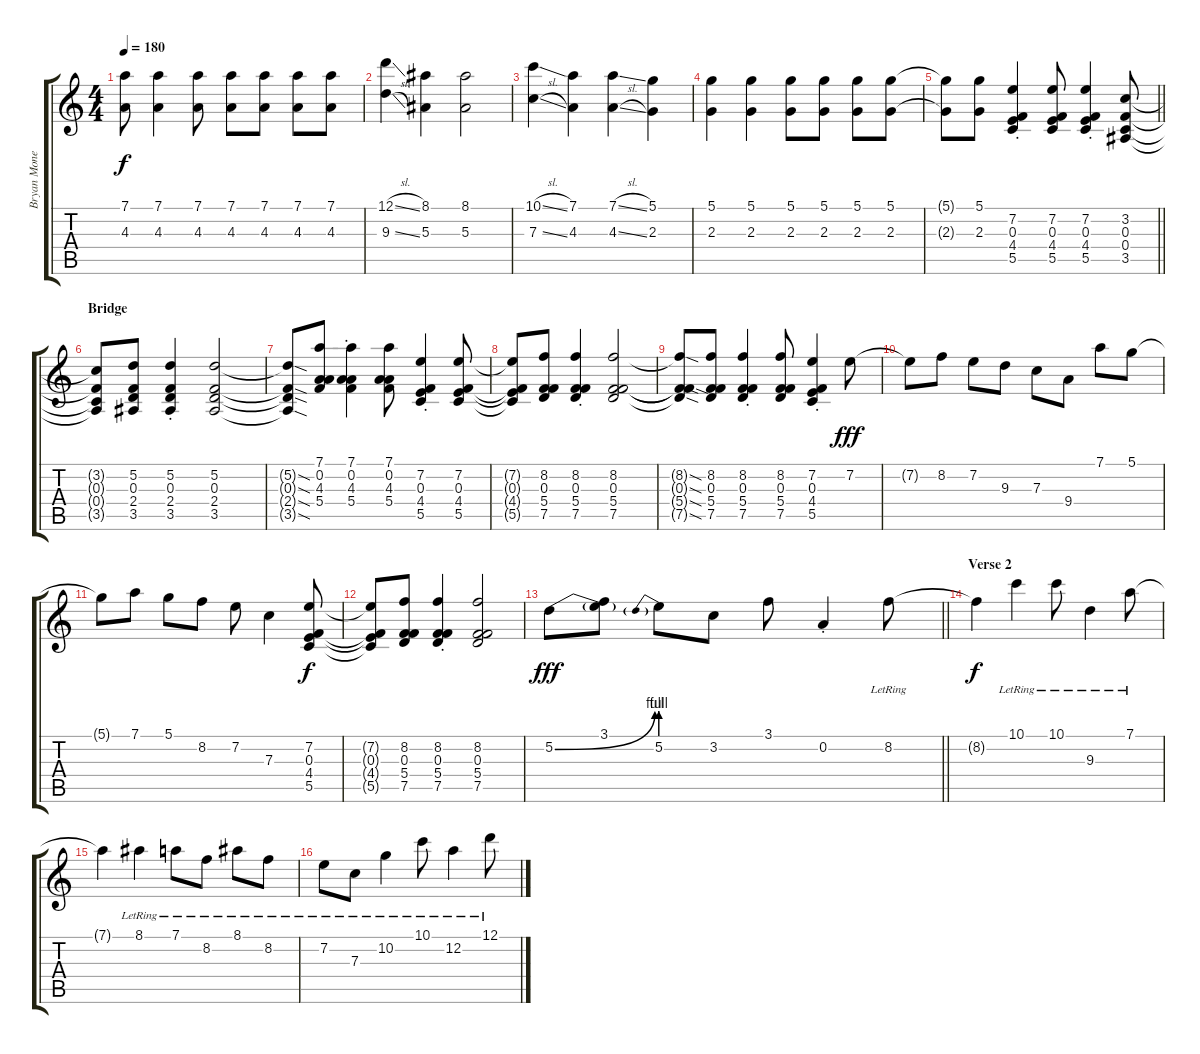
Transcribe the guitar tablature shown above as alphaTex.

\track ("Bryan Money [Gtr.1]" "Bryan Mone") {instrument distortionguitar}
\staff {score tabs}
\tuning (D4 A3 F3 C3 G2 C2) {hide}
\ts (4 4)
\tempo 180
\clef g2
\ks c
(7.1{t} 4.3{t}).8{dy f} (7.1 4.3).4 (7.1 4.3).8 (7.1 4.3).8 (7.1 4.3).8 (7.1 4.3).8 (7.1 4.3).8 |
(12.1{sl} 9.3{sl}).4 (8.1 5.3).4 (8.1 5.3).2 |
(10.1{sl} 7.3{sl}).4 (7.1 4.3).4 (7.1{sl} 4.3{sl}).4 (5.1 2.3).4 |
(5.1 2.3).4 (5.1 2.3).4 (5.1 2.3).8 (5.1 2.3).8 (5.1 2.3).8 (5.1 2.3).8 |
\barLineRight lightlight
(5.1{t} 2.3{t}).8 (5.1 2.3).8 (7.2{st} 0.3{st} 4.4{st} 5.5).4 (7.2 0.3 4.4 5.5).8 (7.2{st} 0.3{st} 4.4{st} 5.5{st}).4 (3.2 0.3 0.4 3.5).8 |
\section ("" "Bridge")
(3.2{t} 0.3{t} 0.4{t} 3.5{t}).8 (5.2 0.3 2.4 3.5).8 (5.2{st} 0.3{st} 2.4{st} 3.5{st}).4 (5.2 0.3 2.4 3.5).2 |
(5.2{sod t} 0.3{sod t} 2.4{sod t} 3.5{sod t}).8 (7.1 0.2 4.3 5.4).8 (7.1{st} 0.2{st} 4.3{st} 5.4{st}).4 (7.1 0.2 4.3 5.4).8 (7.2{st} 0.3{st} 4.4{st} 5.5{st}).4 (7.2 0.3 4.4 5.5).8 |
(7.2{t} 0.3{t} 4.4{t} 5.5{t}).8 (8.2 0.3 5.4 7.5).8 (8.2{st} 0.3{st} 5.4{st} 7.5{st}).4 (8.2 0.3 5.4 7.5).2 |
(8.2{sod t} 0.3{sod t} 5.4{sod t} 7.5{sod t}).8 (8.2 0.3 5.4 7.5).8 (8.2{st} 0.3{st} 5.4{st} 7.5{st}).4 (8.2 0.3 5.4 7.5).8 (7.2{st} 0.3{st} 4.4{st} 5.5{st}).4 7.2.8{dy fff} |
7.2{t}.8 8.2.8 7.2.8 9.3.8 7.3.8 9.4.8 7.1.8 5.1.8 |
5.1{t}.8 7.1.8 5.1.8 8.2.8 7.2.8 7.3.4 (7.2 0.3 4.4 5.5).8{dy f} |
(7.2{t} 0.3{t} 4.4{t} 5.5{t}).8 (8.2 0.3 5.4 7.5).8 (8.2{st} 0.3{st} 5.4{st} 7.5{st}).4 (8.2 0.3 5.4 7.5).2 |
\barLineRight lightlight
5.2{be (bend 0 0 60 4)}.8{dy fff} (3.1 5.2{t}).8 5.2{be (prebend 0 4 60 4)}.8 3.2.8 3.1.8 0.2{st}.4 8.2{lr}.8{instrument electricguitarclean} |
\section ("" "Verse 2")
8.2{t}.4{dy f} 10.1{lr}.4 10.1{lr}.8 9.3{lr}.4 7.1{lr}.8 |
7.1{t}.4 8.1{lr}.4 7.1{lr}.8 8.2{lr}.8 8.1{lr}.8 8.2{lr}.8 |
7.2{lr}.8 7.3{lr}.8 10.2{lr}.4 10.1{lr}.8 12.2{lr}.4 12.1{lr}.8
